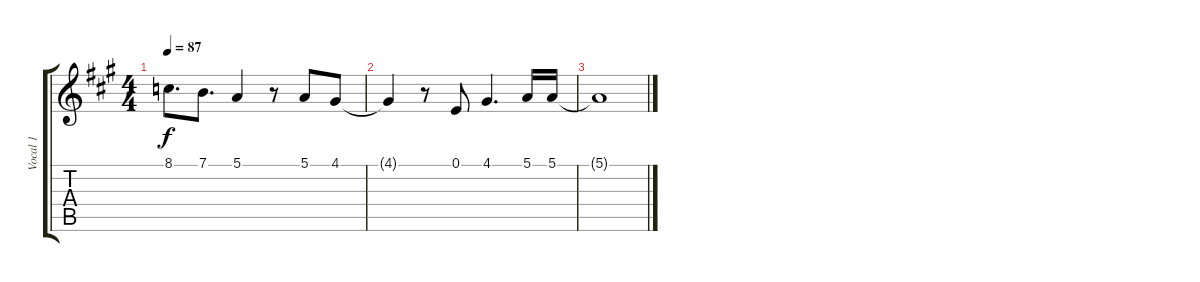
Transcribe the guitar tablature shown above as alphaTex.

\track ("Vocal 1" "Vocal 1") {instrument choiraahs}
\staff {score tabs}
\tuning (E4 B3 G3 D3 A2 E2) {hide}
\ts (4 4)
\tempo 87
\clef g2
\ks a
8.1.8{d dy f} 7.1.8{d} 5.1.4 r.8 5.1.8 4.1.8 |
4.1{t}.4 r.8 0.1.8 4.1.4{d} 5.1.16 5.1.16 |
5.1{t}.1
